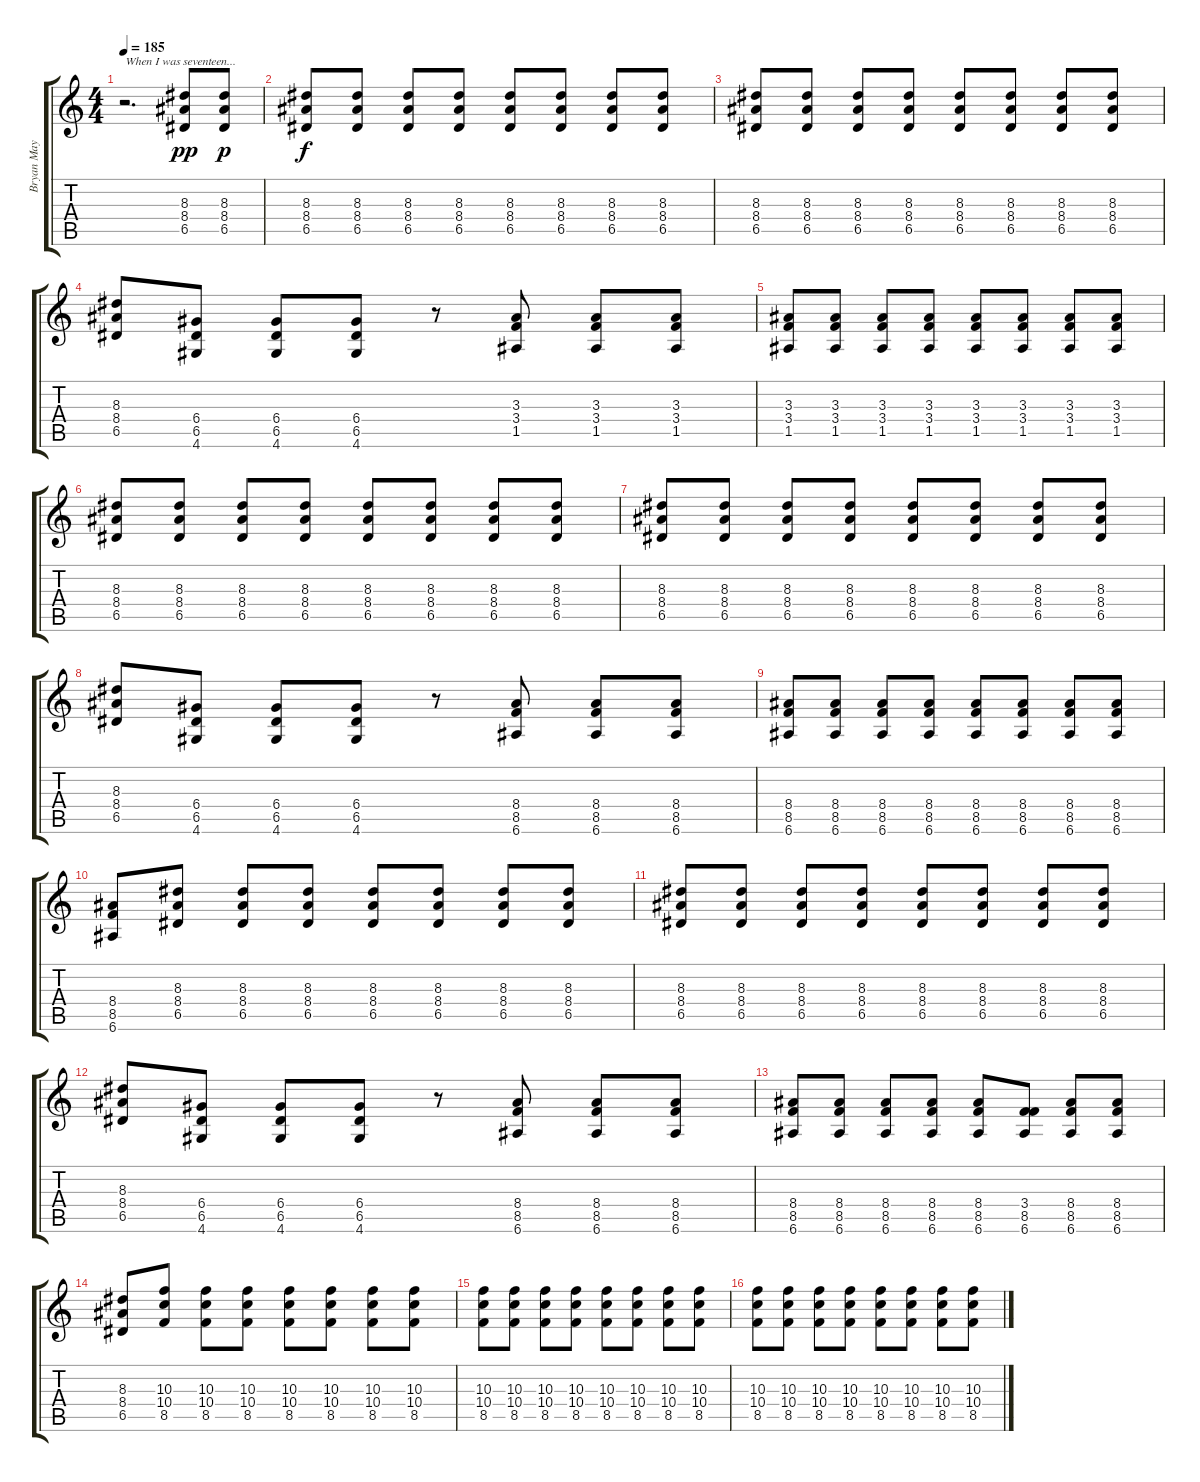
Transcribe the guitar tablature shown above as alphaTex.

\track ("Bryan May" "Bryan May") {instrument distortionguitar}
\staff {score tabs}
\tuning (E4 B3 G3 D3 A2 E2) {hide}
\ts (4 4)
\tempo 185
\clef g2
\ks c
r.2{d txt "When I was seventeen..." dy pp instrument distortionguitar} (8.3 8.4 6.5).8 (8.3 8.4 6.5).8{dy p} |
(8.3 8.4 6.5).8{dy f} (8.3 8.4 6.5).8 (8.3 8.4 6.5).8 (8.3 8.4 6.5).8 (8.3 8.4 6.5).8 (8.3 8.4 6.5).8 (8.3 8.4 6.5).8 (8.3 8.4 6.5).8 |
(8.3 8.4 6.5).8 (8.3 8.4 6.5).8 (8.3 8.4 6.5).8 (8.3 8.4 6.5).8 (8.3 8.4 6.5).8 (8.3 8.4 6.5).8 (8.3 8.4 6.5).8 (8.3 8.4 6.5).8 |
(8.3 8.4 6.5).8 (6.4 6.5 4.6).8 (6.4 6.5 4.6).8 (6.4 6.5 4.6).8 r.8 (3.3 3.4 1.5).8 (3.3 3.4 1.5).8 (3.3 3.4 1.5).8 |
(3.3 3.4 1.5).8 (3.3 3.4 1.5).8 (3.3 3.4 1.5).8 (3.3 3.4 1.5).8 (3.3 3.4 1.5).8 (3.3 3.4 1.5).8 (3.3 3.4 1.5).8 (3.3 3.4 1.5).8 |
(8.3 8.4 6.5).8 (8.3 8.4 6.5).8 (8.3 8.4 6.5).8 (8.3 8.4 6.5).8 (8.3 8.4 6.5).8 (8.3 8.4 6.5).8 (8.3 8.4 6.5).8 (8.3 8.4 6.5).8 |
(8.3 8.4 6.5).8 (8.3 8.4 6.5).8 (8.3 8.4 6.5).8 (8.3 8.4 6.5).8 (8.3 8.4 6.5).8 (8.3 8.4 6.5).8 (8.3 8.4 6.5).8 (8.3 8.4 6.5).8 |
(8.3 8.4 6.5).8 (6.4 6.5 4.6).8 (6.4 6.5 4.6).8 (6.4 6.5 4.6).8 r.8 (8.4 8.5 6.6).8 (8.4 8.5 6.6).8 (8.4 8.5 6.6).8 |
(8.4 8.5 6.6).8 (8.4 8.5 6.6).8 (8.4 8.5 6.6).8 (8.4 8.5 6.6).8 (8.4 8.5 6.6).8 (8.4 8.5 6.6).8 (8.4 8.5 6.6).8 (8.4 8.5 6.6).8 |
(8.4 8.5 6.6).8 (8.3 8.4 6.5).8 (8.3 8.4 6.5).8 (8.3 8.4 6.5).8 (8.3 8.4 6.5).8 (8.3 8.4 6.5).8 (8.3 8.4 6.5).8 (8.3 8.4 6.5).8 |
(8.3 8.4 6.5).8 (8.3 8.4 6.5).8 (8.3 8.4 6.5).8 (8.3 8.4 6.5).8 (8.3 8.4 6.5).8 (8.3 8.4 6.5).8 (8.3 8.4 6.5).8 (8.3 8.4 6.5).8 |
(8.3 8.4 6.5).8 (6.4 6.5 4.6).8 (6.4 6.5 4.6).8 (6.4 6.5 4.6).8 r.8 (8.4 8.5 6.6).8 (8.4 8.5 6.6).8 (8.4 8.5 6.6).8 |
(8.4 8.5 6.6).8 (8.4 8.5 6.6).8 (8.4 8.5 6.6).8 (8.4 8.5 6.6).8 (8.4 8.5 6.6).8 (3.4 8.5 6.6).8 (8.4 8.5 6.6).8 (8.4 8.5 6.6).8 |
(8.3 8.4 6.5).8 (10.3 10.4 8.5).8 (10.3 10.4 8.5).8 (10.3 10.4 8.5).8 (10.3 10.4 8.5).8 (10.3 10.4 8.5).8 (10.3 10.4 8.5).8 (10.3 10.4 8.5).8 |
(10.3 10.4 8.5).8 (10.3 10.4 8.5).8 (10.3 10.4 8.5).8 (10.3 10.4 8.5).8 (10.3 10.4 8.5).8 (10.3 10.4 8.5).8 (10.3 10.4 8.5).8 (10.3 10.4 8.5).8 |
(10.3 10.4 8.5).8 (10.3 10.4 8.5).8 (10.3 10.4 8.5).8 (10.3 10.4 8.5).8 (10.3 10.4 8.5).8 (10.3 10.4 8.5).8 (10.3 10.4 8.5).8 (10.3 10.4 8.5).8
